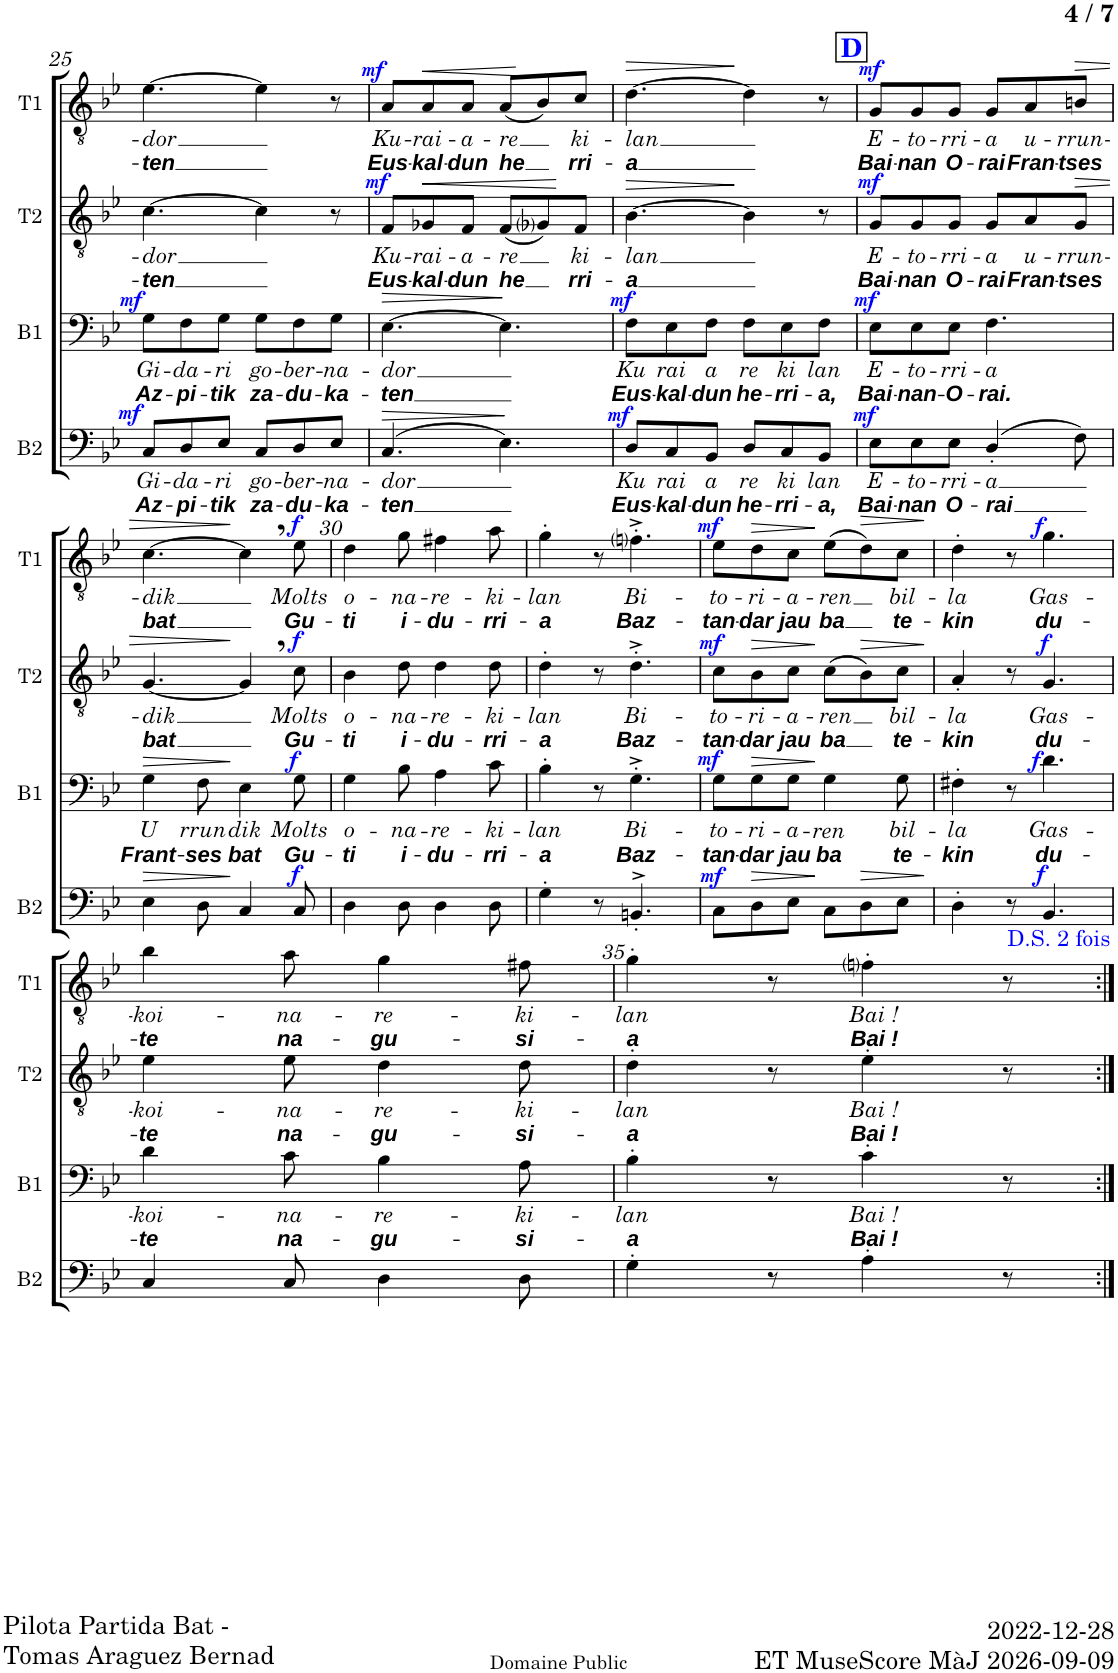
**kern	**text	**text	**dynam	**kern	**text	**text	**dynam	**kern	**text	**text	**dynam	**kern	**text	**text	**dynam	**kern
*part5	*part5	*part5	*part5	*part4	*part4	*part4	*part4	*part3	*part3	*part3	*part3	*part2	*part2	*part2	*part2	*part1
*staff5	*staff5	*staff5	*staff5	*staff4	*staff4	*staff4	*staff4	*staff3	*staff3	*staff3	*staff3	*staff2	*staff2	*staff2	*staff2	*staff1
*I"Basse	*	*	*	*I"Baryton	*	*	*	*I"Ténor 2	*	*	*	*I"Ténor 1	*	*	*	*I"T1  Solo
*I'B2	*	*	*	*I'B1	*	*	*	*I'T2	*	*	*	*I'T1	*	*	*	*I'T1  Solo
!!LO:PB:g=z
*clefF4	*	*	*	*clefF4	*	*	*	*clefGv2	*	*	*	*clefGv2	*	*	*	*clefGv2
*k[b-e-]	*	*	*	*k[b-e-]	*	*	*	*k[b-e-]	*	*	*	*k[b-e-]	*	*	*	*k[b-e-]
*M6/8	*	*	*	*M6/8	*	*	*	*M6/8	*	*	*	*M6/8	*	*	*	*M6/8
=25	=25	=25	=25	=25	=25	=25	=25	=25	=25	=25	=25	=25	=25	=25	=25	=25
!	!LO:LY:b	!LO:LY:b	!LO:DY:a	!	!LO:LY:b	!LO:LY:b	!LO:DY:a	!	!LO:LY:b	!LO:LY:b	!	!	!LO:LY:b	!LO:LY:b	!	!
8C/L	Gi-	Az-	mf	8G\L	Gi-	Az-	mf	[4.c\	-dor	-ten	.	[4.e-\	-dor	-ten	.	2.r
!	!LO:LY:b	!LO:LY:b	!	!	!LO:LY:b	!LO:LY:b	!	!	!	!	!	!	!	!	!	!
8D/	-da-	-pi-	.	8F\	-da-	-pi-	.	.	.	.	.	.	.	.	.	.
!	!LO:LY:b	!LO:LY:b	!	!	!LO:LY:b	!LO:LY:b	!	!	!	!	!	!	!	!	!	!
8E-/J	-ri	-tik	.	8G\J	-ri	-tik	.	.	.	.	.	.	.	.	.	.
!	!LO:LY:b	!LO:LY:b	!	!	!LO:LY:b	!LO:LY:b	!	!	!	!	!	!	!	!	!	!
8C/L	go-	za-	.	8G\L	go-	za-	.	4c\]	.	.	.	4e-\]	.	.	.	.
!	!LO:LY:b	!LO:LY:b	!	!	!LO:LY:b	!LO:LY:b	!	!	!	!	!	!	!	!	!	!
8D/	-ber-	-du-	.	8F\	-ber-	-du-	.	.	.	.	.	.	.	.	.	.
!	!LO:LY:b	!LO:LY:b	!	!	!LO:LY:b	!LO:LY:b	!	!	!	!	!	!	!	!	!	!
8E-/J	-na-	-ka-	.	8G\J	-na-	-ka-	.	8r	.	.	.	8r	.	.	.	.
=26	=26	=26	=26	=26	=26	=26	=26	=26	=26	=26	=26	=26	=26	=26	=26	=26
!	!LO:LY:b	!LO:LY:b	!LO:HP:b	!	!LO:LY:b	!LO:LY:b	!LO:HP:b	!	!LO:LY:b	!LO:LY:b	!LO:DY:a	!	!LO:LY:b	!LO:LY:b	!LO:DY:a	!
(4.C/	-dor	-ten	>	[4.E-\	-dor	-ten	>	8F/L	Ku-	Eus-	mf	8A/L	Ku-	Eus-	mf	2.r
!	!	!	!	!	!	!	!	!	!LO:LY:b	!LO:LY:b	!LO:HP:b	!	!LO:LY:b	!LO:LY:b	!LO:HP:b	!
.	.	.	.	.	.	.	.	8G-X/	-rai-	-kal-	<	8A/	-rai-	-kal-	<	.
!	!	!	!	!	!	!	!	!	!LO:LY:b	!LO:LY:b	!	!	!LO:LY:b	!LO:LY:b	!	!
.	.	.	.	.	.	.	.	8F/J	-a-	-dun	.	8A/J	-a-	-dun	.	.
!	!	!	!	!	!	!	!	!	!LO:LY:b	!LO:LY:b	!	!	!LO:LY:b	!LO:LY:b	!	!
4.E-\)	.	.	.	4.E-\]	.	.	]	(8F/L	-re	-he	.	(8A/L	-re	-he	.	.
.	.	.	.	.	.	.	.	8G-i/)	.	.	.	8B-/)	.	.	[	.
!	!	!	!	!	!	!	!	!	!LO:LY:b	!LO:LY:b	!	!	!LO:LY:b	!LO:LY:b	!	!
.	.	.	.	.	.	.	.	8F/J	ki-	rri-	[	8c/J	ki-	rri-	.	.
=27	=27	=27	=27	=27	=27	=27	=27	=27	=27	=27	=27	=27	=27	=27	=27	=27
!	!LO:LY:b	!LO:LY:b	!LO:DY:a	!	!LO:LY:b	!LO:LY:b	!LO:DY:a	!	!LO:LY:b	!LO:LY:b	!LO:HP:b	!	!LO:LY:b	!LO:LY:b	!LO:HP:b	!
8D/L	Ku	Eus-	mf	8F\L	Ku	Eus-	mf	[4.B-\	-lan	-a	>	[4.d\	-lan	-a	>	2.r
!	!LO:LY:b	!LO:LY:b	!	!	!LO:LY:b	!LO:LY:b	!	!	!	!	!	!	!	!	!	!
8C/	rai	-kal-	]	8E-\	rai	-kal-	.	.	.	.	.	.	.	.	.	.
!	!LO:LY:b	!LO:LY:b	!	!	!LO:LY:b	!LO:LY:b	!	!	!	!	!	!	!	!	!	!
8BB-/J	a	-dun	.	8F\J	a	-dun	.	.	.	.	.	.	.	.	.	.
!	!LO:LY:b	!LO:LY:b	!	!	!LO:LY:b	!LO:LY:b	!	!	!	!	!	!	!	!	!	!
8D/L	re	he-	.	8F\L	re	he-	.	4B-\]	.	.	]	4d\]	.	.	]	.
!	!LO:LY:b	!LO:LY:b	!	!	!LO:LY:b	!LO:LY:b	!	!	!	!	!	!	!	!	!	!
8C/	ki	-rri-	.	8E-\	ki	-rri-	.	.	.	.	.	.	.	.	.	.
!	!LO:LY:b	!LO:LY:b	!	!	!LO:LY:b	!LO:LY:b	!	!	!	!	!	!	!	!	!	!
8BB-/J	lan	-a,	.	8F\J	lan	-a,	.	8r	.	.	.	8r	.	.	.	.
!!LO:REH:place=s1:a:B:cj:color=#0000FF:fs=14:t=D
=28	=28	=28	=28	=28	=28	=28	=28	=28	=28	=28	=28	=28	=28	=28	=28	=28
!	!LO:LY:b	!LO:LY:b	!LO:DY:a	!	!LO:LY:b	!LO:LY:b	!LO:DY:a	!	!LO:LY:b	!LO:LY:b	!LO:DY:a	!	!LO:LY:b	!LO:LY:b	!LO:DY:a	!
8E-\L	E-	Bai-	mf	8E-\L	E-	Bai-	mf	8G/L	E-	Bai-	mf	8G/L	E-	Bai-	mf	2.r
!	!LO:LY:b	!LO:LY:b	!	!	!LO:LY:b	!LO:LY:b	!	!	!LO:LY:b	!LO:LY:b	!	!	!LO:LY:b	!LO:LY:b	!	!
8E-\	-to-	-nan	.	8E-\	-to-	-nan-	.	8G/	-to-	-nan	.	8G/	-to-	-nan	.	.
!	!LO:LY:b	!LO:LY:b	!	!	!LO:LY:b	!LO:LY:b	!	!	!LO:LY:b	!LO:LY:b	!	!	!LO:LY:b	!LO:LY:b	!	!
8E-\J	-rri-	O-	.	8E-\J	-rri-	-O-	.	8G/J	-rri-	O-	.	8G/J	-rri-	O-	.	.
!	!LO:LY:b	!LO:LY:b	!	!	!LO:LY:b	!LO:LY:b	!	!	!LO:LY:b	!LO:LY:b	!	!	!LO:LY:b	!LO:LY:b	!	!
(4D'/	-a	-rai	.	4.F\	-a	-rai.	.	8G/L	-a	-rai	.	8G/L	-a	-rai	.	.
!	!	!	!	!	!	!	!	!	!LO:LY:b	!LO:LY:b	!	!	!LO:LY:b	!LO:LY:b	!	!
.	.	.	.	.	.	.	.	8A/	u-	Fran-	.	8A/	u-	Fran-	.	.
!	!	!	!	!	!	!	!	!	!LO:LY:b	!LO:LY:b	!LO:HP:b	!	!LO:LY:b	!LO:LY:b	!LO:HP:b	!
8F\)	.	.	.	.	.	.	.	8G/J	-rrun-	-tses	>	8Bn/J	-rrun-	-tses	>	.
!!LO:LB:g=z
=29	=29	=29	=29	=29	=29	=29	=29	=29	=29	=29	=29	=29	=29	=29	=29	=29
!	!	!	!LO:HP:b	!	!LO:LY:b	!LO:LY:b	!LO:HP:b	!	!LO:LY:b	!LO:LY:b	!	!	!LO:LY:b	!LO:LY:b	!	!
4E-\	.	.	>	4G\	U	Frant-	>	[4.G/	-dik	bat	.	[4.c\	-dik	bat	.	2.r
!	!	!	!	!	!LO:LY:b	!LO:LY:b	!	!	!	!	!	!	!	!	!	!
8D\	.	.	.	8F\	rrun	-ses	.	.	.	.	.	.	.	.	.	.
!	!	!	!	!	!LO:LY:b	!LO:LY:b	!	!	!	!	!	!	!	!	!	!
4C/	.	.	]	4E-\	dik	bat	]	4G,/]	.	.	]	4c,\]	.	.	]	.
!	!	!	!LO:DY:a	!	!LO:LY:b	!LO:LY:b	!LO:DY:a	!	!LO:LY:b	!LO:LY:b	!LO:DY:a	!	!LO:LY:b	!LO:LY:b	!LO:DY:a	!
8C/	.	.	f	8G\	Molts	Gu-	f	8c\	Molts	Gu-	f	8e-\	Molts	Gu-	f	.
=30	=30	=30	=30	=30	=30	=30	=30	=30	=30	=30	=30	=30	=30	=30	=30	=30
!	!	!	!	!	!LO:LY:b	!LO:LY:b	!	!	!LO:LY:b	!LO:LY:b	!	!	!LO:LY:b	!LO:LY:b	!	!
4D\	.	.	.	4G\	o-	-ti	.	4B-\	o-	-ti	.	4d\	o-	-ti	.	2.r
!	!	!	!	!	!LO:LY:b	!LO:LY:b	!	!	!LO:LY:b	!LO:LY:b	!	!	!LO:LY:b	!LO:LY:b	!	!
8D\	.	.	.	8B-\	-na-	i-	.	8d\	-na-	i-	.	8g\	-na-	i-	.	.
!	!	!	!	!	!LO:LY:b	!LO:LY:b	!	!	!LO:LY:b	!LO:LY:b	!	!	!LO:LY:b	!LO:LY:b	!	!
4D\	.	.	.	4A\	-re-	-du-	.	4d\	-re-	-du-	.	4f#X\	-re-	-du-	.	.
!	!	!	!	!	!LO:LY:b	!LO:LY:b	!	!	!LO:LY:b	!LO:LY:b	!	!	!LO:LY:b	!LO:LY:b	!	!
8D\	.	.	.	8c\	-ki-	-rri-	.	8d\	-ki-	-rri-	.	8a\	-ki-	-rri-	.	.
=31	=31	=31	=31	=31	=31	=31	=31	=31	=31	=31	=31	=31	=31	=31	=31	=31
!	!	!	!	!	!LO:LY:b	!LO:LY:b	!	!	!LO:LY:b	!LO:LY:b	!	!	!LO:LY:b	!LO:LY:b	!	!
4G'\	.	.	.	4B-'\	-lan	-a	.	4d'\	-lan	-a	.	4g'\	-lan	-a	.	2.r
8r	.	.	.	8r	.	.	.	8r	.	.	.	8r	.	.	.	.
!	!	!	!	!	!LO:LY:b	!LO:LY:b	!	!	!LO:LY:b	!LO:LY:b	!	!	!LO:LY:b	!LO:LY:b	!	!
4.BBn'^>/	.	.	.	4.G'^\	Bi-	Baz-	.	4.d'^\	Bi-	Baz-	.	4.fni'^\	Bi-	Baz-	.	.
=32	=32	=32	=32	=32	=32	=32	=32	=32	=32	=32	=32	=32	=32	=32	=32	=32
!	!	!	!LO:DY:a	!	!LO:LY:b	!LO:LY:b	!LO:DY:a	!	!LO:LY:b	!LO:LY:b	!LO:DY:a	!	!LO:LY:b	!LO:LY:b	!LO:DY:a	!
8C\L	.	.	mf	8G\L	-to-	-tan-	mf	8c\L	-to-	-tan-	mf	8e-\L	-to-	-tan-	mf	2.r
!	!	!	!LO:HP:b	!	!LO:LY:b	!LO:LY:b	!LO:HP:b	!	!LO:LY:b	!LO:LY:b	!LO:HP:b	!	!LO:LY:b	!LO:LY:b	!LO:HP:b	!
8D\	.	.	>	8G\	-ri-	-dar	>	8B-\	-ri-	-dar	>	8d\	-ri-	-dar	>	.
!	!	!	!	!	!LO:LY:b	!LO:LY:b	!	!	!LO:LY:b	!LO:LY:b	!	!	!LO:LY:b	!LO:LY:b	!	!
8E-\J	.	.	.	8G\J	-a-	jau	.	8c\J	-a-	jau	.	8c\J	-a-	jau	.	.
!	!	!	!	!	!LO:LY:b	!LO:LY:b	!	!	!LO:LY:b	!LO:LY:b	!	!	!LO:LY:b	!LO:LY:b	!	!
8C\L	.	.	]	4G\	-ren	-ba	]	(8c\L	-ren	-ba	]	(8e-\L	-ren	-ba	]	.
!	!	!	!LO:HP:b	!	!	!	!	!	!	!	!LO:HP:b	!	!	!	!LO:HP:b	!
8D\	.	.	>	.	.	.	.	8B-\)	.	.	>	8d\)	.	.	>	.
!	!	!	!	!	!LO:LY:b	!LO:LY:b	!	!	!LO:LY:b	!LO:LY:b	!	!	!LO:LY:b	!LO:LY:b	!	!
8E-\J	.	.	.	8G\	bil-	te-	.	8c\J	bil-	te-	.	8c\J	bil-	te-	.	.
.	.	.	]	.	.	.	.	.	.	.	]	.	.	.	]	.
=33	=33	=33	=33	=33	=33	=33	=33	=33	=33	=33	=33	=33	=33	=33	=33	=33
!	!	!	!	!	!LO:LY:b	!LO:LY:b	!	!	!LO:LY:b	!LO:LY:b	!	!	!LO:LY:b	!LO:LY:b	!	!
4D'\	.	.	.	4F#X'\	-la	-kin	.	4A'/	-la	-kin	.	4d'\	-la	-kin	.	2.r
8r	.	.	.	8r	.	.	.	8r	.	.	.	8r	.	.	.	.
!	!	!	!LO:DY:a	!	!LO:LY:b	!LO:LY:b	!LO:DY:a	!	!LO:LY:b	!LO:LY:b	!LO:DY:a	!	!LO:LY:b	!LO:LY:b	!LO:DY:a	!
4.BB-/	.	.	f	4.d\	Gas-	du-	f	4.G/	Gas-	du-	f	4.g\	Gas-	du-	f	.
!!LO:LB:g=z
=34	=34	=34	=34	=34	=34	=34	=34	=34	=34	=34	=34	=34	=34	=34	=34	=34
!	!	!	!	!	!LO:LY:b	!LO:LY:b	!	!	!LO:LY:b	!LO:LY:b	!	!	!LO:LY:b	!LO:LY:b	!	!
4C/	.	.	.	4d\	-koi-	-te	.	4e-\	-koi-	-te	.	4b-\	-koi-	-te	.	2.r
!	!	!	!	!	!LO:LY:b	!LO:LY:b	!	!	!LO:LY:b	!LO:LY:b	!	!	!LO:LY:b	!LO:LY:b	!	!
8C/	.	.	.	8c\	-na-	na-	.	8e-\	-na-	na-	.	8a\	-na-	na-	.	.
!	!	!	!	!	!LO:LY:b	!LO:LY:b	!	!	!LO:LY:b	!LO:LY:b	!	!	!LO:LY:b	!LO:LY:b	!	!
4D\	.	.	.	4B-\	-re-	-gu-	.	4d\	-re-	-gu-	.	4g\	-re-	-gu-	.	.
!	!	!	!	!	!LO:LY:b	!LO:LY:b	!	!	!LO:LY:b	!LO:LY:b	!	!	!LO:LY:b	!LO:LY:b	!	!
8D\	.	.	.	8A\	-ki-	-si-	.	8d\	-ki-	-si-	.	8f#X\	-ki-	-si-	.	.
=35	=35	=35	=35	=35	=35	=35	=35	=35	=35	=35	=35	=35	=35	=35	=35	=35
!	!	!	!	!	!LO:LY:b	!LO:LY:b	!	!	!LO:LY:b	!LO:LY:b	!	!	!LO:LY:b	!LO:LY:b	!	!
4G'\	.	.	.	4B-'\	-lan	-a	.	4d'\	-lan	-a	.	4g'\	-lan	-a	.	2.r
8r	.	.	.	8r	.	.	.	8r	.	.	.	8r	.	.	.	.
!	!	!	!	!	!LO:LY:b	!LO:LY:b	!	!	!LO:LY:b	!LO:LY:b	!	!	!LO:LY:b	!LO:LY:b	!	!
4A'\	.	.	.	4c'\	Bai !	Bai !	.	4e-'\	Bai !	Bai !	.	4fni'\	Bai !	Bai !	.	.
8r	.	.	.	8r	.	.	.	8r	.	.	.	8r	.	.	.	.
=:|!	=:|!	=:|!	=:|!	=:|!	=:|!	=:|!	=:|!	=:|!	=:|!	=:|!	=:|!	=:|!	=:|!	=:|!	=:|!	=:|!
*-	*-	*-	*-	*-	*-	*-	*-	*-	*-	*-	*-	*-	*-	*-	*-	*-
